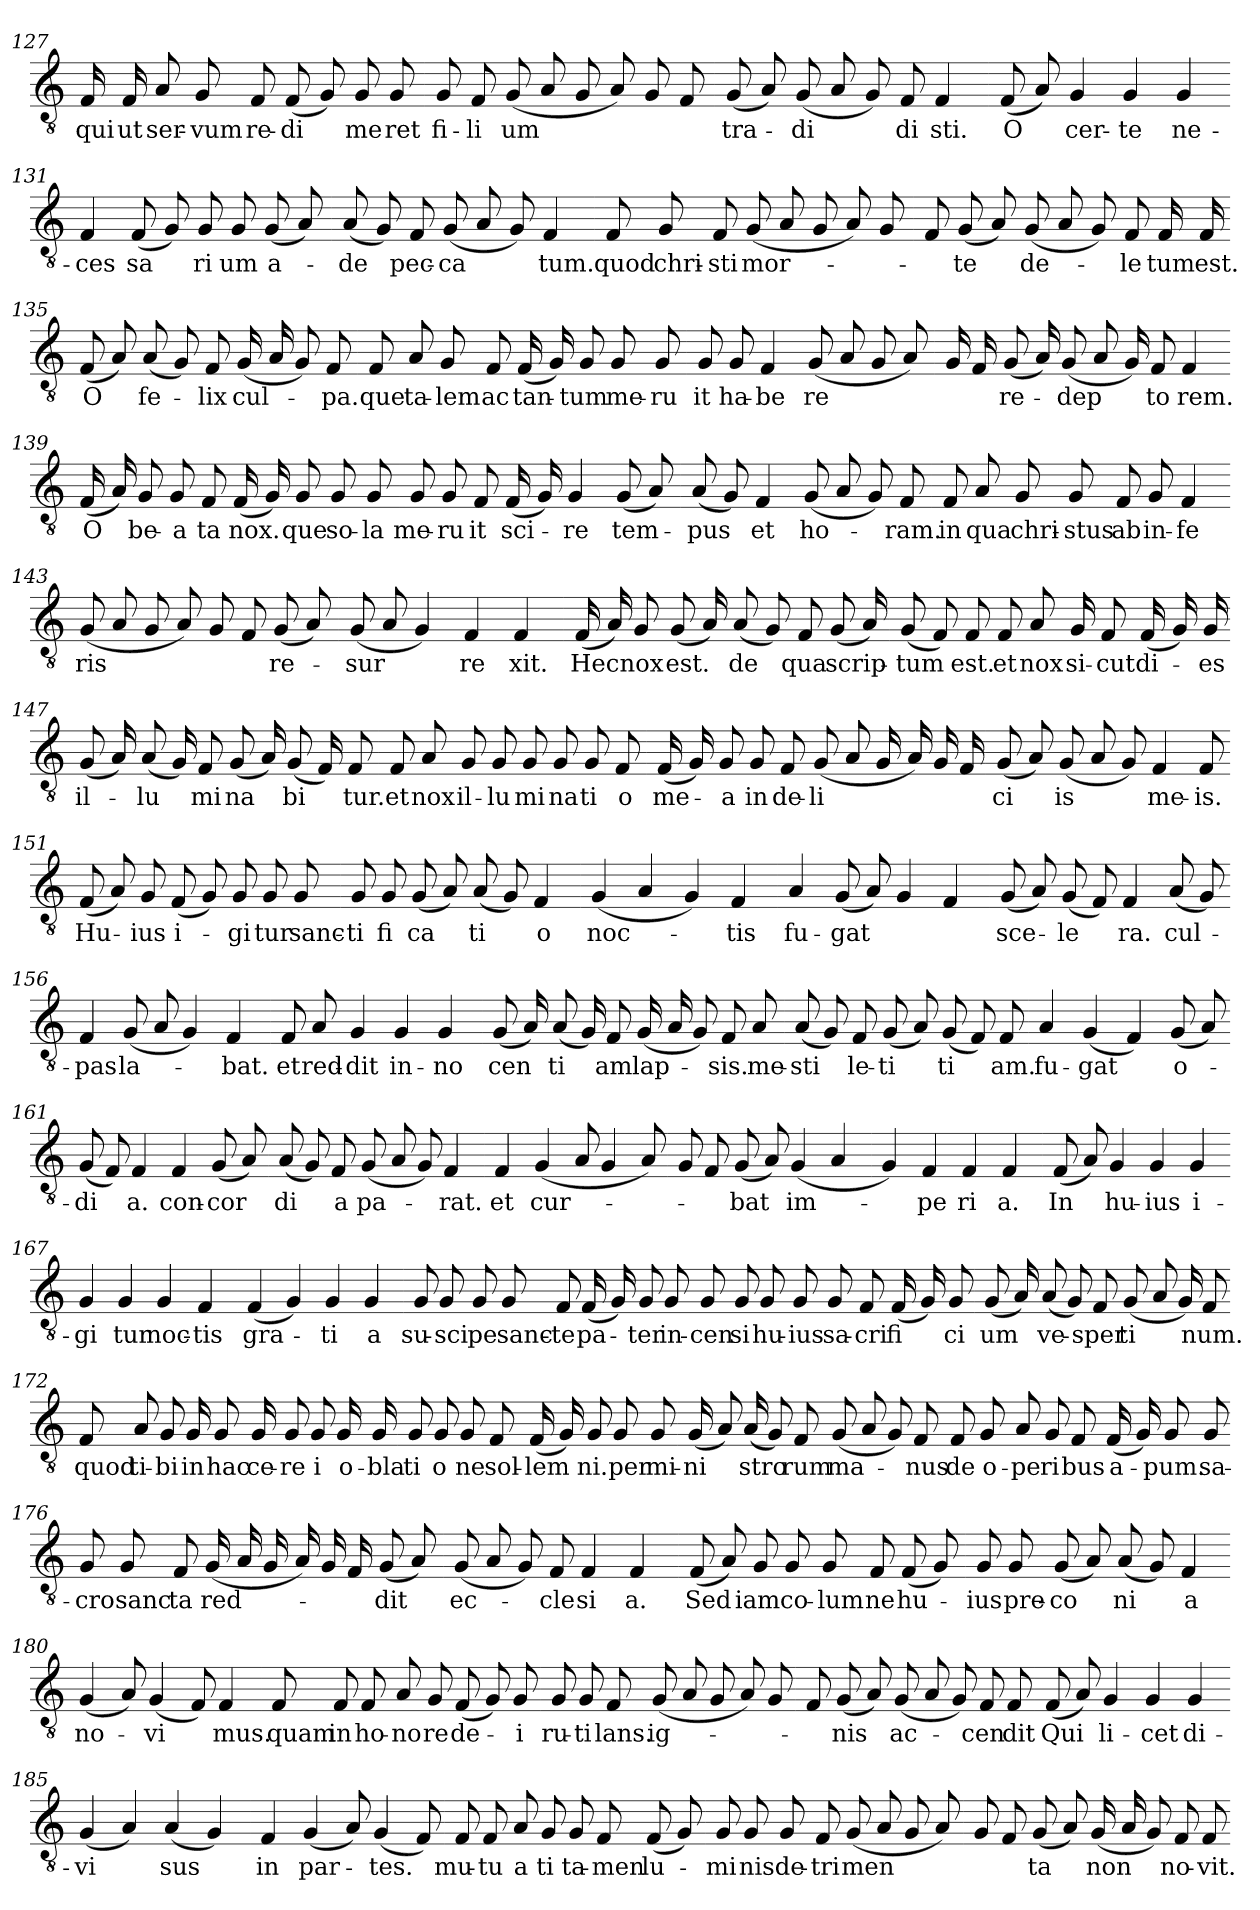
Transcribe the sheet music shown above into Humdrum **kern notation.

**kern	**text
*part1	*part1
*staff1	*staff1
*clefGv2	*
*k[]	*
=127	=127
16F	qui
16F	ut
8A	ser-
8G	-vum
8F	re-
(8F	di
8G)	.
8G	me
8G	-ret
=128-	=128-
8G	fi-
8F	li
(8G	-um
8A	.
8G	.
8A)	.
8G	.
8F	.
=129-	=129-
(8G	tra-
8A)	.
(8G	di
8A	.
8G)	.
8F	di
4F	-sti.
=130-	=130-
(8F	O
8A)	.
4G	cer-
4G	-te
4G	ne-
=131-	=131-
4F	ces
(8F	sa
8G)	.
8G	ri
8G	-um
(8G	a-
8A)	.
=132-	=132-
(8A	-de
8G)	.
8F	pec-
(8G	ca
8A	.
8G)	.
4F	-tum.
=133-	=133-
8F	quod
8G	chri-
8F	-sti
(8G	mor-
8A	.
8G	.
8A)	.
8G	.
=134-	=134-
8F	.
(8G	-te
8A)	.
(8G	de-
8A	.
8G)	.
8F	le
16F	-tum
16F	est.
=135-	=135-
(8F	O
8A)	.
(8A	fe-
8G)	.
8F	-lix
(16G	cul-
16A	.
8G)	.
8F	-pa.
=136-	=136-
8F	que
8A	ta-
8G	-lem
8F	ac
(16F	tan-
16G)	.
8G	-tum
8G	me-
8G	ru
=137-	=137-
8G	-it
8G	ha-
4F	be
(8G	-re
8A	.
8G	.
8A)	.
=138-	=138-
16G	.
16F	.
(8G	re-
16A)	.
(8G	dep
8A	.
16G)	.
8F	to
4F	-rem.
=139-	=139-
(16F	O
16A)	.
8G	be-
8G	a
8F	-ta
(16F	nox.
16G)	.
8G	que
8G	so-
8G	-la
=140-	=140-
8G	me-
8G	ru
8F	-it
(16F	sci-
16G)	.
4G	-re
(8G	tem-
8A)	.
=141-	=141-
(8A	-pus
8G)	.
4F	et
(8G	ho-
8A	.
8G)	.
8F	-ram.
=142-	=142-
8F	in
8A	qua
8G	chri-
8G	-stus
8F	ab
8G	in-
4F	fe
=143-	=143-
(8G	-ris
8A	.
8G	.
8A)	.
8G	.
8F	.
(8G	re-
8A)	.
=144-	=144-
(8G	sur
8A	.
4G)	.
4F	re
4F	-xit.
=145-	=145-
(16F	Hec
16A)	.
8G	nox
(8G	est.
16A)	.
(8A	de
8G)	.
8F	qua
(8G	scrip-
16A)	.
=146-	=146-
(8G	-tum
8F)	.
8F	est.
8F	et
8A	nox
16G	si-
8F	-cut
(16F	di-
16G)	.
16G	-es
=147-	=147-
(8G	il-
16A)	.
(8A	lu
16G)	.
8F	mi
(8G	na
16A)	.
(8G	bi
16F)	.
8F	-tur.
=148-	=148-
8F	et
8A	nox
8G	il-
8G	lu
8G	mi
8G	na
8G	ti
8F	-o
=149-	=149-
(16F	me-
16G)	.
8G	-a
8G	in
8F	de-
(8G	li
8A	.
16G	.
16A)	.
16G	.
16F	.
=150-	=150-
(8G	ci
8A)	.
(8G	-is
8A	.
8G)	.
4F	me-
8F	-is.
=151-	=151-
(8F	Hu-
8A)	.
8G	-ius
(8F	i-
8G)	.
8G	gi
8G	-tur
8G	sanc-
=152-	=152-
8G	ti
8G	fi
(8G	ca
8A)	.
(8A	ti
8G)	.
4F	-o
=153-	=153-
(4G	noc-
4A	.
4G)	.
4F	-tis
=154-	=154-
4A	fu-
(8G	-gat
8A)	.
4G	.
4F	.
=155-	=155-
(8G	sce-
8A)	.
(8G	le
8F)	.
4F	-ra.
(8A	cul-
8G)	.
=156-	=156-
4F	-pas
(8G	la-
8A	.
4G)	.
4F	-bat.
=157-	=157-
8F	et
8A	red-
4G	-dit
4G	in-
4G	no
=158-	=158-
(8G	cen
16A)	.
(8A	ti
16G)	.
8F	-am
(16G	lap-
16A	.
8G)	.
8F	-sis.
8A	me-
=159-	=159-
(8A	-sti
8G)	.
8F	le-
(8G	ti
8A)	.
(8G	ti
8F)	.
8F	-am.
=160-	=160-
4A	fu-
(4G	-gat
4F)	.
(8G	o-
8A)	.
=161-	=161-
(8G	di
8F)	.
4F	-a.
4F	con-
(8G	cor
8A)	.
=162-	=162-
(8A	di
8G)	.
8F	-a
(8G	pa-
8A	.
8G)	.
4F	-rat.
=163-	=163-
4F	et
(4G	cur-
8A	.
4G	.
8A)	.
=164-	=164-
8G	.
8F	.
(8G	-bat
8A)	.
(4G	im-
4A	.
=165-	=165-
4G)	.
4F	pe
4F	ri
4F	-a.
=166-	=166-
(8F	In
8A)	.
4G	hu-
4G	-ius
4G	i-
=167-	=167-
4G	gi
4G	-tur
4G	noc-
4F	-tis
=168-	=168-
(4F	gra-
4G)	.
4G	ti
4G	-a
=169-	=169-
8G	su-
8G	sci
8G	-pe
8G	sanc-
8F	-te
(16F	pa-
16G)	.
8G	-ter
8G	in-
=170-	=170-
8G	cen
8G	-si
8G	hu-
8G	-ius
8G	sa-
8F	cri
(16F	fi
16G)	.
8G	ci
=171-	=171-
(8G	-um
16A)	.
(8A	ve-
8G)	.
8F	sper
(8G	ti
8A	.
16G)	.
8F	-num.
=172-	=172-
8F	quod
8A	ti-
8G	-bi
16G	in
8G	hac
16G	ce-
8G	re
8G	-i
16G	o-
16G	bla
=173-	=173-
8G	ti
8G	o
8G	-ne
8F	sol-
(16F	lem
16G)	.
8G	-ni.
8G	per
8G	mi-
=174-	=174-
(16G	ni
8A)	.
(16A	stro
8G)	.
8F	-rum
(8G	ma-
8A	.
8G)	.
8F	-nus
=175-	=175-
8F	de
8G	o-
8A	pe
8G	ri
8F	-bus
(16F	a-
16G)	.
8G	-pum.
8G	sa-
=176-	=176-
8G	cro
8G	sanc
8F	-ta
(16G	red-
16A	.
16G	.
16A)	.
16G	.
16F	.
(8G	-dit
8A)	.
=177-	=177-
(8G	ec-
8A	.
8G)	.
8F	cle
4F	si
4F	-a.
=178-	=178-
(8F	Sed
8A)	.
8G	iam
8G	co-
8G	lum
8F	-ne
(8F	hu-
8G)	.
=179-	=179-
8G	-ius
8G	pre-
(8G	co
8A)	.
(8A	ni
8G)	.
4F	-a
=180-	=180-
(4G	no-
8A)	.
(4G	vi
8F)	.
4F	-mus.
=181-	=181-
8F	quam
8F	in
8F	ho-
8A	no
8G	-re
(8F	de-
8G)	.
8G	-i
=182-	=182-
8G	ru-
8G	ti
8F	-lans.
(8G	ig-
8A	.
8G	.
8A)	.
8G	.
=183-	=183-
8F	.
(8G	-nis
8A)	.
(8G	ac-
8A	.
8G)	.
8F	cen
8F	-dit
=184-	=184-
(8F	Qui
8A)	.
4G	li-
4G	-cet
4G	di-
=185-	=185-
(4G	vi
4A)	.
(4A	-sus
4G)	.
=186-	=186-
4F	in
(4G	par-
8A)	.
(4G	-tes.
8F)	.
=187-	=187-
8F	mu-
8F	tu
8A	a
8G	-ti
8G	ta-
8F	-men
(8F	lu-
8G)	.
=188-	=188-
8G	mi
8G	-nis
8G	de-
8F	tri
(8G	men
8A	.
8G	.
8A)	.
=189-	=189-
8G	.
8F	.
(8G	-ta
8A)	.
(16G	non
16A	.
8G)	.
8F	no-
8F	-vit.
=-	=-
*-	*-
